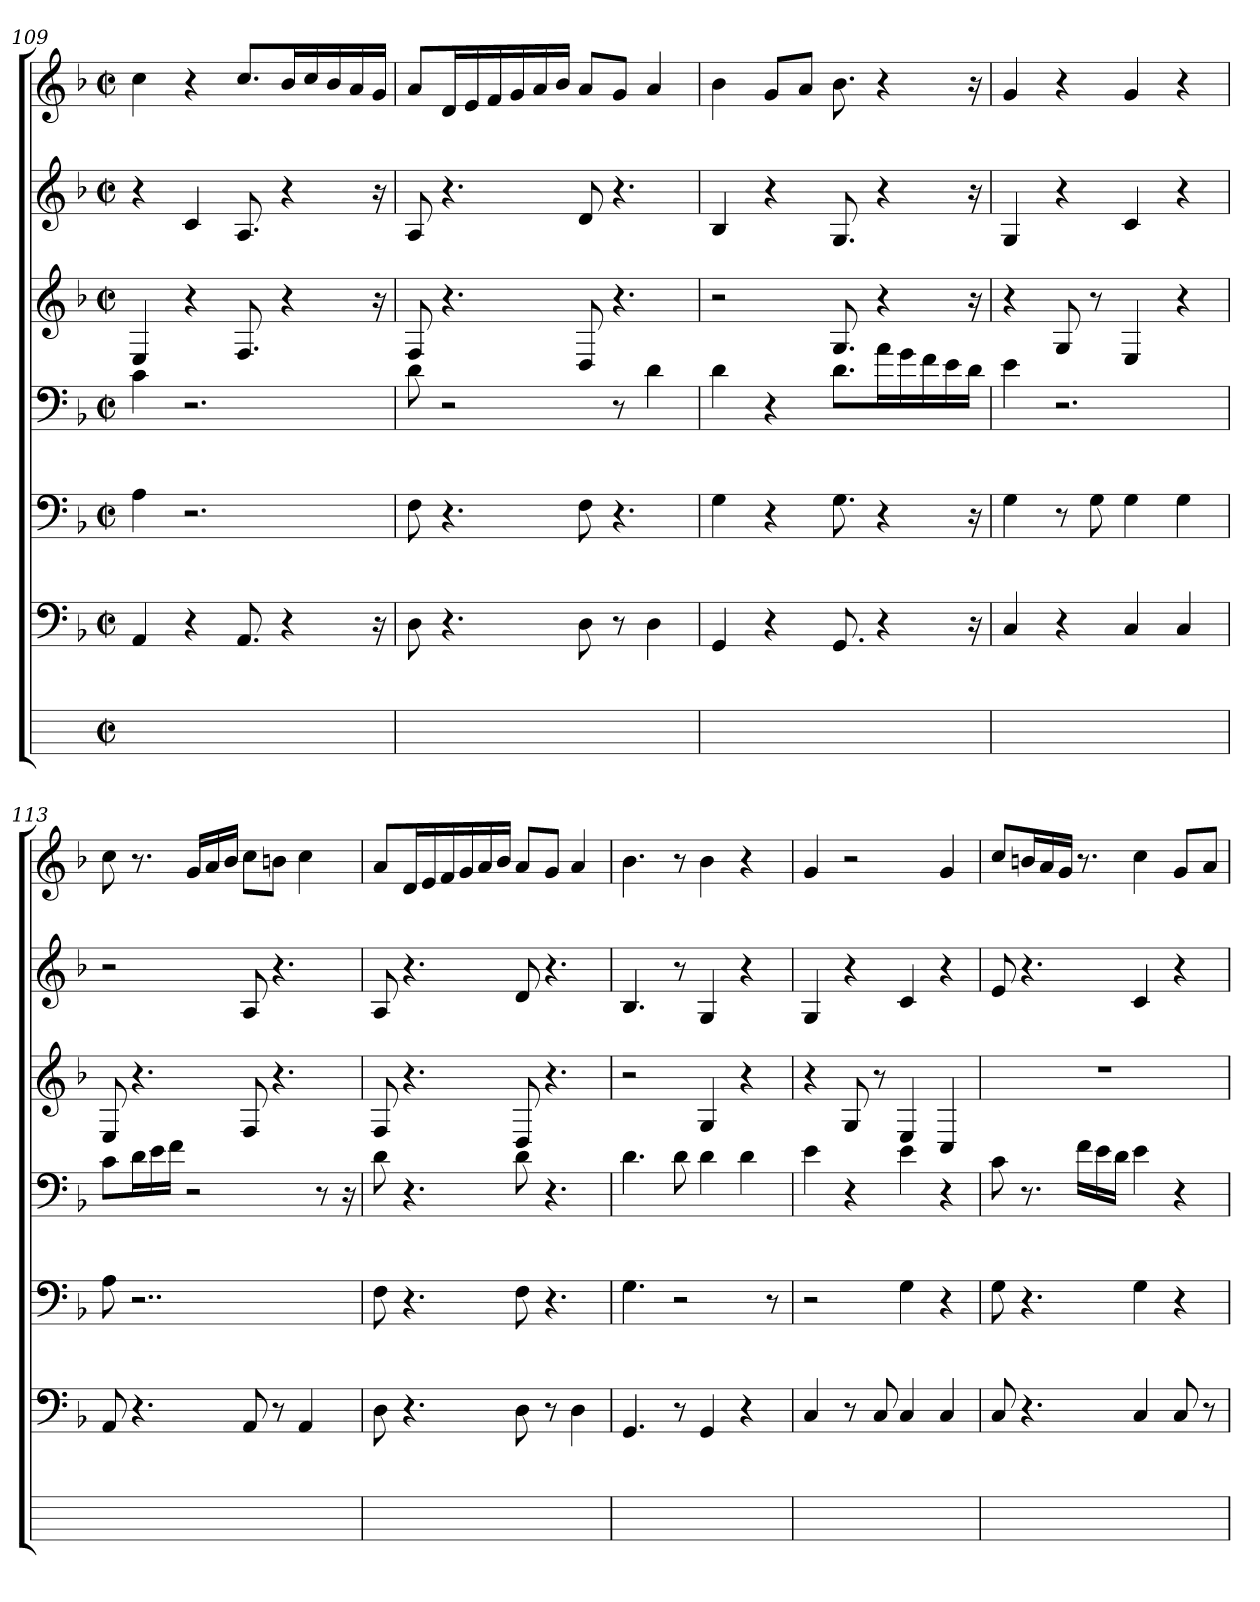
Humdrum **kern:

**kern	**kern	**kern	**kern	**kern	**kern	**kern
*part7	*part6	*part5	*part4	*part3	*part2	*part1
*staff7	*staff6	*staff5	*staff4	*staff3	*staff2	*staff1
*	*clefF4	*clefF4	*clefF4	*clefG2	*clefG2	*clefG2
*	*k[b-]	*k[b-]	*k[b-]	*k[b-]	*k[b-]	*k[b-]
*	*F:	*F:	*F:	*F:	*F:	*F:
*M2/2	*M2/2	*M2/2	*M2/2	*M2/2	*M2/2	*M2/2
*met(c|)	*met(c|)	*met(c|)	*met(c|)	*met(c|)	*met(c|)	*met(c|)
=109	=109	=109	=109	=109	=109	=109
1ryy	4AA	4A	4ci	4E	4r	4cc
.	4r	2.r	2.r	4r	4c	4r
.	8.AA	.	.	8.F	8.A	8.cciL
.	4r	.	.	4r	4r	16b-jL
.	.	.	.	.	.	16cc
.	.	.	.	.	.	16b-j
.	.	.	.	.	.	16aj
.	16r	.	.	16r	16r	16gjJJ
=110	=110	=110	=110	=110	=110	=110
1ryy	8D	8F	8d	8F	8A	8aL
.	4.r	4.r	2r	4.r	4.r	16djL
.	.	.	.	.	.	16ej
.	.	.	.	.	.	16fj
.	.	.	.	.	.	16gj
.	.	.	.	.	.	16aj
.	.	.	.	.	.	16b-jJJ
.	8D	8Fi	.	8D	8d	8aL
.	8r	4.r	8r	4.r	4.r	8gjJ
.	4Di	.	4d	.	.	4ai
=111	=111	=111	=111	=111	=111	=111
1ryy	4GG	4G	4d	2r	4B-	4b-
.	4r	4r	4r	.	4r	8gjL
.	.	.	.	.	.	8ajJ
.	8.GG	8.G	8.dL	8.G	8.G	8.b-
.	4r	4r	16ajL	4r	4r	4r
.	.	.	16gj	.	.	.
.	.	.	16fj	.	.	.
.	.	.	16ej	.	.	.
.	16r	16r	16djJJ	16r	16r	16r
=112	=112	=112	=112	=112	=112	=112
1ryy	4C	4G	4e	4r	4G	4g
.	4r	8r	2.r	8G	4r	4r
.	.	8G	.	8r	.	.
.	4Ci	4G	.	4E	4c	4g
.	4C	4G	.	4r	4r	4r
=113	=113	=113	=113	=113	=113	=113
1ryy	8AA	8A	8cL	8E	2r	8cc
.	4.r	2..r	16djL	4.r	.	8.r
.	.	.	16ej	.	.	.
.	.	.	16fZJJ	.	.	.
.	.	.	2r	.	.	16gjLL
.	.	.	.	.	.	16aj
.	.	.	.	.	.	16b-jJJ
.	8AA	.	.	8F	8A	8cciL
.	8r	.	.	4.r	4.r	8bnjJ
.	4AAi	.	.	.	.	4cc
.	.	.	8r	.	.	.
.	.	.	16r	.	.	.
=114	=114	=114	=114	=114	=114	=114
1ryy	8D	8F	8d	8F	8A	8aL
.	4.r	4.r	4.r	4.r	4.r	16djL
.	.	.	.	.	.	16ej
.	.	.	.	.	.	16fj
.	.	.	.	.	.	16gj
.	.	.	.	.	.	16aj
.	.	.	.	.	.	16b-jJJ
.	8D	8Fi	8d	8D	8d	8aL
.	8r	4.r	4.r	4.r	4.r	8gjJ
.	4Di	.	.	.	.	4ai
=115	=115	=115	=115	=115	=115	=115
1ryy	4.GG	4.G	4.d	2r	4.B-	4.b-
.	8r	2r	8d	.	8r	8r
.	4GG	.	4d	4G	4G	4b-
.	4r	.	4d	4r	4r	4r
.	.	8r	.	.	.	.
=116	=116	=116	=116	=116	=116	=116
1ryy	4C	2r	4e	4r	4G	4g
.	8r	.	4r	8G	4r	2r
.	8C	.	.	8r	.	.
.	4C	4Gi	4ei	4E	4c	.
.	4C	4r	4r	4C	4r	4g
=117	=117	=117	=117	=117	=117	=117
1ryy	8C	8Gi	8c	1r	8eZ	8ccL
.	4.r	4.r	8.r	.	4.r	16bnjL
.	.	.	.	.	.	16aj
.	.	.	.	.	.	16gZJJ
.	.	.	16fjLL	.	.	8.r
.	.	.	16eZ	.	.	.
.	.	.	16djJJ	.	.	.
.	4C	4Gi	4eZ	.	4c	4cc
.	8Ci	4r	4r	.	4r	8gL
.	8r	.	.	.	.	8ajJ
=	=	=	=	=	=	=
*-	*-	*-	*-	*-	*-	*-
